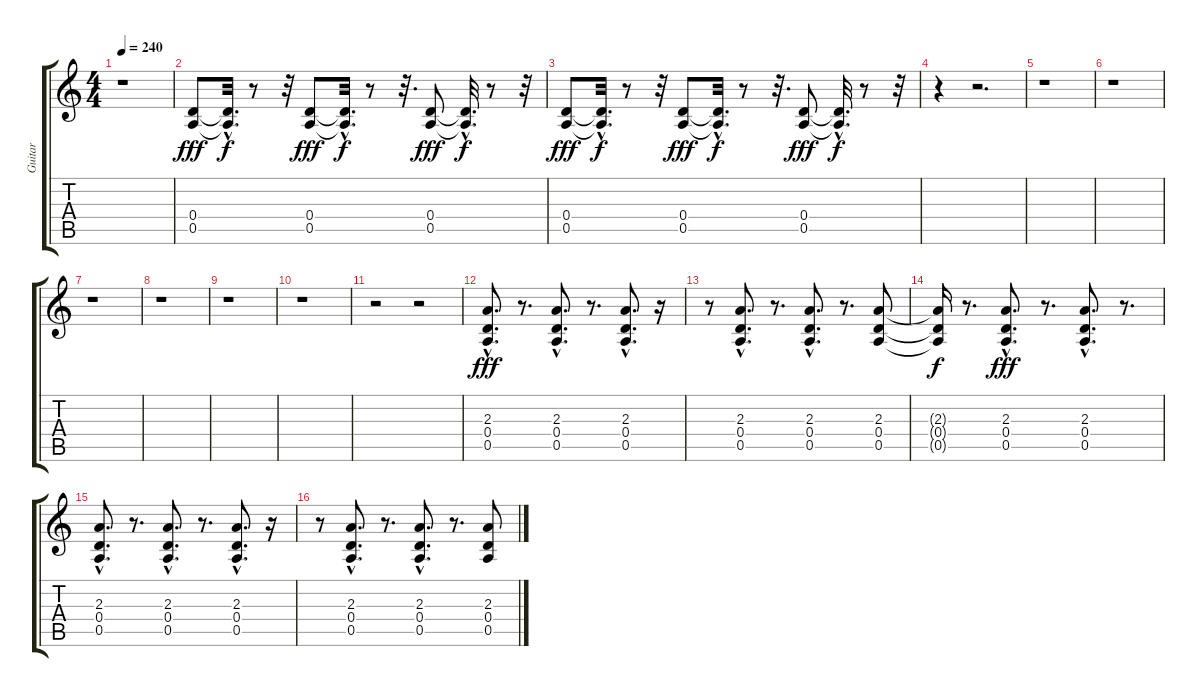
\track ("Guitar" "Guitar") {instrument distortionguitar}
\staff {score tabs}
\tuning (E4 B3 G3 D3 A2 E2) {hide}
\ts (4 4)
\tempo 240
\clef g2
\ks c
r.1{dy fff} |
(0.4 0.5).8 (0.4{hac t} 0.5{hac t}).32{d dy f} r.8 r.32 (0.4 0.5).8{dy fff} (0.4{hac t} 0.5{hac t}).32{d dy f} r.8 r.32{d} (0.4 0.5).8{dy fff} (0.4{hac t} 0.5{hac t}).32{d dy f} r.8 r.32 |
(0.4 0.5).8{dy fff} (0.4{hac t} 0.5{hac t}).32{d dy f} r.8 r.32 (0.4 0.5).8{dy fff} (0.4{hac t} 0.5{hac t}).32{d dy f} r.8 r.32{d} (0.4 0.5).8{dy fff} (0.4{hac t} 0.5{hac t}).32{d dy f} r.8 r.32 |
r.4 r.2{d} |
r.1 |
r.1 |
r.1 |
r.1 |
r.1 |
r.1 |
r.2 r.2 |
(2.3{hac} 0.4{hac} 0.5{hac}).8{d dy fff} r.8{d} (2.3{hac} 0.4{hac} 0.5{hac}).8{d} r.8{d} (2.3{hac} 0.4{hac} 0.5{hac}).8{d} r.16 |
r.8 (2.3{hac} 0.4{hac} 0.5{hac}).8{d} r.8{d} (2.3{hac} 0.4{hac} 0.5{hac}).8{d} r.8{d} (2.3 0.4 0.5).8 |
(2.3{t} 0.4{t} 0.5{t}).16{dy f} r.8{d} (2.3{hac} 0.4{hac} 0.5{hac}).8{d dy fff} r.8{d} (2.3{hac} 0.4{hac} 0.5{hac}).8{d} r.8{d} |
(2.3{hac} 0.4{hac} 0.5{hac}).8{d} r.8{d} (2.3{hac} 0.4{hac} 0.5{hac}).8{d} r.8{d} (2.3{hac} 0.4{hac} 0.5{hac}).8{d} r.16 |
r.8 (2.3{hac} 0.4{hac} 0.5{hac}).8{d} r.8{d} (2.3{hac} 0.4{hac} 0.5{hac}).8{d} r.8{d} (2.3 0.4 0.5).8
